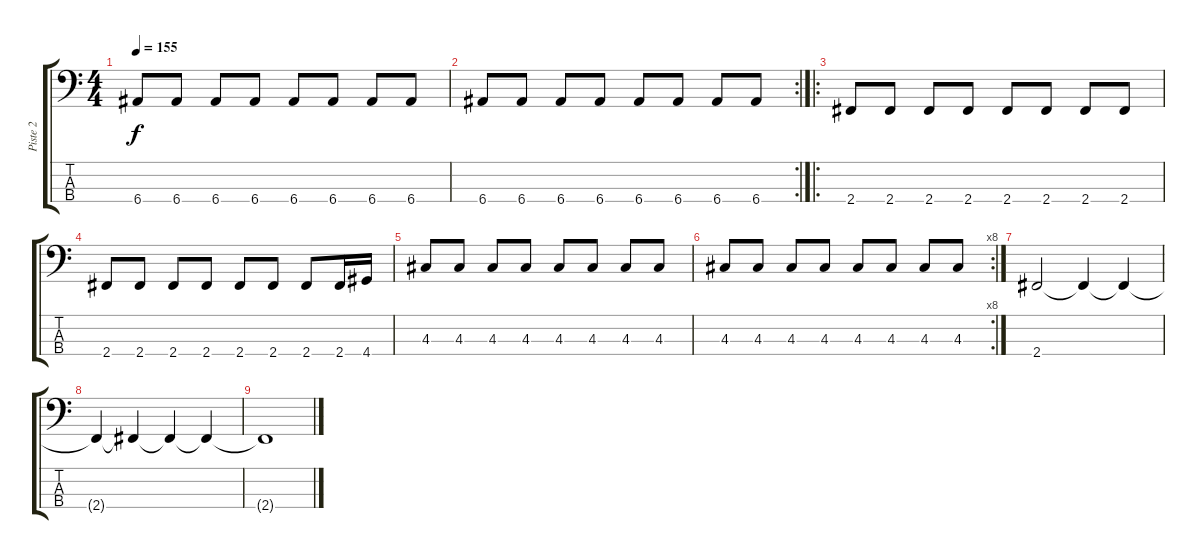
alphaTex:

\track ("Piste 2" "Piste 2") {instrument electricbasspick}
\staff {score tabs}
\tuning (G2 D2 A1 E1) {hide}
\ts (4 4)
\tempo 155
\clef f4
\ks c
6.4.8{dy f} 6.4.8 6.4.8 6.4.8 6.4.8 6.4.8 6.4.8 6.4.8 |
\rc 2
6.4.8 6.4.8 6.4.8 6.4.8 6.4.8 6.4.8 6.4.8 6.4.8 |
\ro
2.4.8 2.4.8 2.4.8 2.4.8 2.4.8 2.4.8 2.4.8 2.4.8 |
2.4.8 2.4.8 2.4.8 2.4.8 2.4.8 2.4.8 2.4.8 2.4.16 4.4.16 |
4.3.8 4.3.8 4.3.8 4.3.8 4.3.8 4.3.8 4.3.8 4.3.8 |
\rc 8
4.3.8 4.3.8 4.3.8 4.3.8 4.3.8 4.3.8 4.3.8 4.3.8 |
2.4.2 2.4{t}.4 2.4{t}.4 |
2.4{t}.4 2.4{t}.4 2.4{t}.4 2.4{t}.4 |
2.4{t}.1
